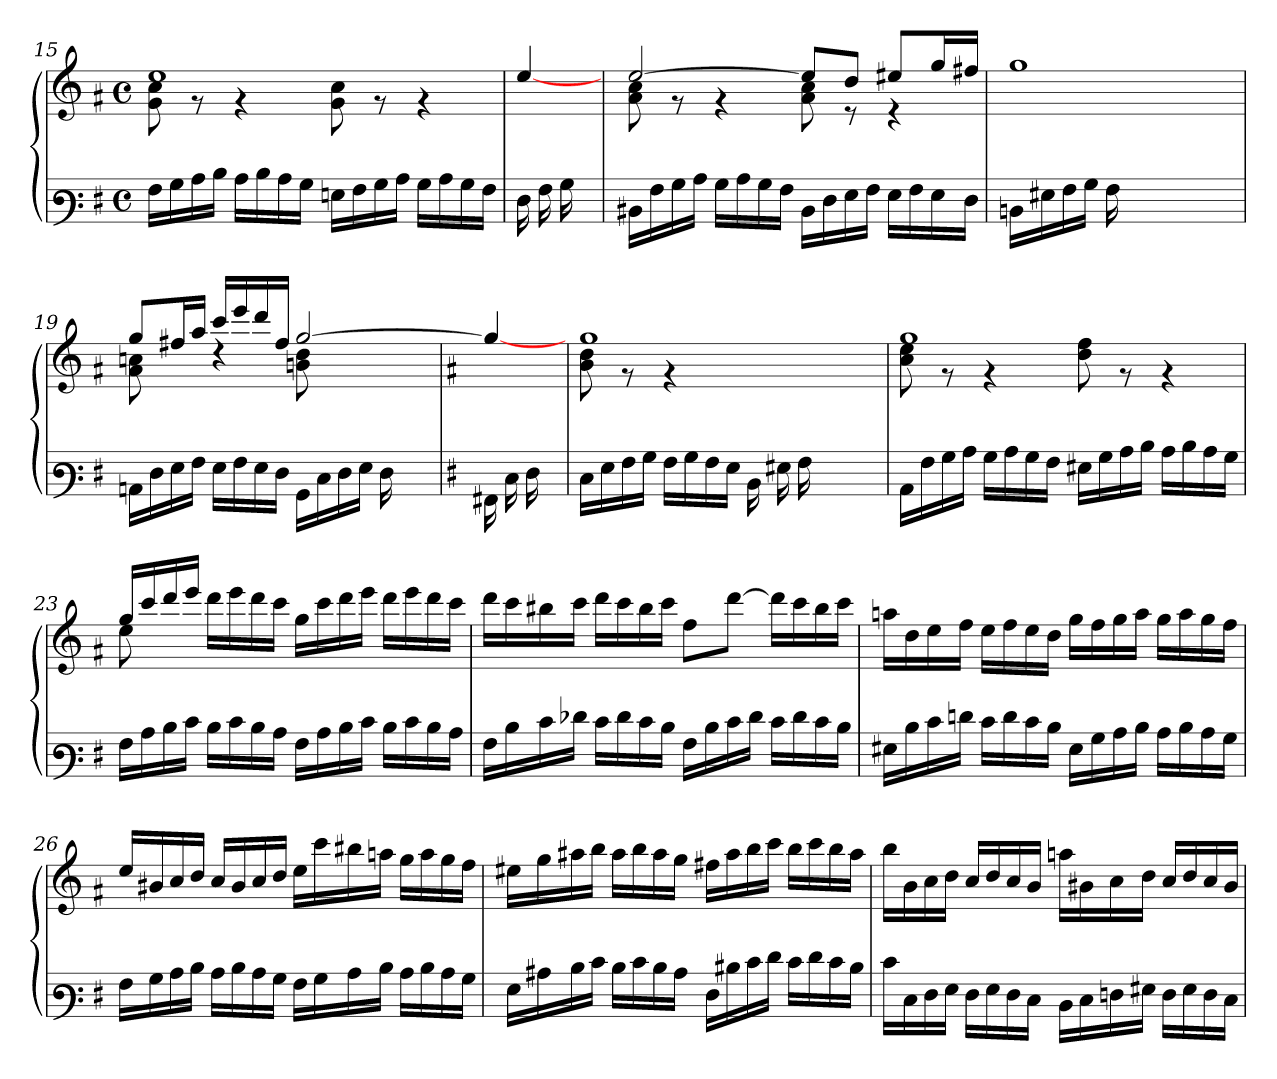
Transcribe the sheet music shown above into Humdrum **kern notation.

**kern	**kern
*part1	*part1
*staff2	*staff1
*clefF3	*clefG3
*k[f#]	*k[f#]
*M4/4	*M4/4
*met(c)	*met(c)
=15	=15
*	*^
16A\LL	1cc	8e\ 8a\
16B\	.	.
16c\	.	8re
16d\JJ	.	.
16c\LL	.	4re
16d\	.	.
16c\	.	.
16B\JJ	.	.
16Gn\LL	.	8e\ 8a\
16A\	.	.
16B\	.	8re
16c\JJ	.	.
16B\LL	.	4re
16c\	.	.
16B\	.	.
16A\JJ	.	.
*	*v	*v
=16	=16
16F#\LL	[>4cc/
16A\	.
16B\	.
16ryy	.
!!LO:LB:g=z
=17	=17
*	*^
16D#X\LL	[>2cc/	8f#\ 8a\
16A\	.	.
16B\	.	8re
16c\JJ	.	.
16B\LL	.	4re
16c\	.	.
16B\	.	.
16A\JJ	.	.
16D#\LL	8cc/L]	8f#\ 8a\
16F#\	.	.
16G\	8b/J	8rc
16A\JJ	.	.
16G\LL	8cc#X/L	4rc
16A\	.	.
16G\	16ee/L	.
16F#\JJ	16dd#X/JJ	.
*	*v	*v
=18	=18
16Dn\LL	1ee
16G#X\	.
16A\	.
16B\JJ	.
16A\LL	.
2ryy	.
8.ryy	.
=19	=19
*	*^
16Cn\LL	8ee/L	8f#\ 8an\
16F#\	.	.
16G\	16dd#X/L	8ryy
16A\JJ	16ff#/JJ	.
16G\LL	16aa/LL	4rb
16A\	16ccc/	.
16G\	16bb/	.
16F#\JJ	16dd#/JJ	.
16BB\LL	[>2ee/	8gn\ 8b\
16E\	.	.
16F#\	.	4.ryy
16G\JJ	.	.
16F#\LL	.	.
8.ryy	.	.
*	*v	*v
!!LO:PB:g=z
=20	=20
*k[f#]	*k[f#]
16AA#X\LL	4ee/_>
16E\	.
16F#\	.
16ryy	.
=21	=21
*	*^
16E\LL	1ee	8g\ 8b\
16G\	.	.
16A\	.	8re
16B\JJ	.	.
16A\LL	.	4re
16B\	.	.
16A\	.	.
16G\JJ	.	.
16D\LL	.	2ryy
16G#X\	.	.
16A\	.	.
4ryy	.	.
16ryy	.	.
=22	=22	=22
16C\LL	1ee	8a\ 8cc\
16A\	.	.
16B\	.	8re
16c\JJ	.	.
16B\LL	.	4re
16c\	.	.
16B\	.	.
16A\JJ	.	.
16G#X\LL	.	8b\ 8dd\
16B\	.	.
16c\	.	8re
16d\JJ	.	.
16c\LL	.	4re
16d\	.	.
16c\	.	.
16B\JJ	.	.
!!LO:LB:g=z	!!
=23	=23	=23
16A\LL	16ee/LL	8cc\
16c\	16aa/	.
16d\	16bb/	2..ryy
16e\JJ	16ccc/JJ	.
16d\LL	16bb\LL	.
16e\	16ccc\	.
16d\	16bb\	.
16c\JJ	16aa\JJ	.
16A\LL	16ee\LL	.
16c\	16aa\	.
16d\	16bb\	.
16e\JJ	16ccc\JJ	.
16d\LL	16bb\LL	.
16e\	16ccc\	.
16d\	16bb\	.
16c\JJ	16aa\JJ	.
*	*v	*v
=24	=24
16A\LL	16bb\LL
16d\	16aa\
16e\	16gg#X\
16f-X\JJ	16aa\JJ
16e\LL	16bb\LL
16f-\	16aa\
16e\	16gg#\
16d\JJ	16aa\JJ
16A\LL	8dd\L
16d\	.
16e\	[>8bb\J
16f-\JJ	.
16e\LL	16bb\LL]
16f-\	16aa\
16e\	16gg#\
16d\JJ	16aa\JJ
=25	=25
16G#X\LL	16ffn\LL
16d\	16b\
16e\	16cc\
16fn\JJ	16dd\JJ
16e\LL	16cc\LL
16f\	16dd\
16e\	16cc\
16d\JJ	16b\JJ
16G#\LL	16ee\LL
16B\	16dd\
16c\	16ee\
16d\JJ	16ff\JJ
16c\LL	16ee\LL
16d\	16ff\
16c\	16ee\
16B\JJ	16dd\JJ
!!LO:LB:g=z
=26	=26
16A\LL	16cc/LL
16B\	16g#X/
16c\	16a/
16d\JJ	16b/JJ
16c\LL	16a/LL
16d\	16g#/
16c\	16a/
16B\JJ	16b/JJ
16A\LL	16cc\LL
16B\	16aa\
16c\	16gg#\
16d\JJ	16ffn\JJ
16c\LL	16ee\LL
16d\	16ff\
16c\	16ee\
16B\JJ	16dd\JJ
=27	=27
16G\LL	16cc#X\LL
16c#X\	16ee\
16d\	16ff#X\
16e\JJ	16gg\JJ
16d\LL	16ff#\LL
16e\	16gg\
16d\	16ff#\
16c#\JJ	16ee\JJ
16F#\LL	16dd#X\LL
16d#X\	16ff#\
16e\	16gg\
16f#\JJ	16aa\JJ
16e\LL	16gg\LL
16f#\	16aa\
16e\	16gg\
16d#\JJ	16ff#\JJ
=28	=28
16e\LL	16gg\LL
16E\	16g\
16F#\	16a\
16G\JJ	16b\JJ
16F#\LL	16a/LL
16G\	16b/
16F#\	16a/
16E\JJ	16g/JJ
16D\LL	16ffn\LL
16E\	16g#X\
16Fn\	16a\
16G#\JJ	16b\JJ
16F\LL	16a/LL
16G#\	16b/
16F\	16a/
16E\JJ	16g#/JJ
=	=
*-	*-
